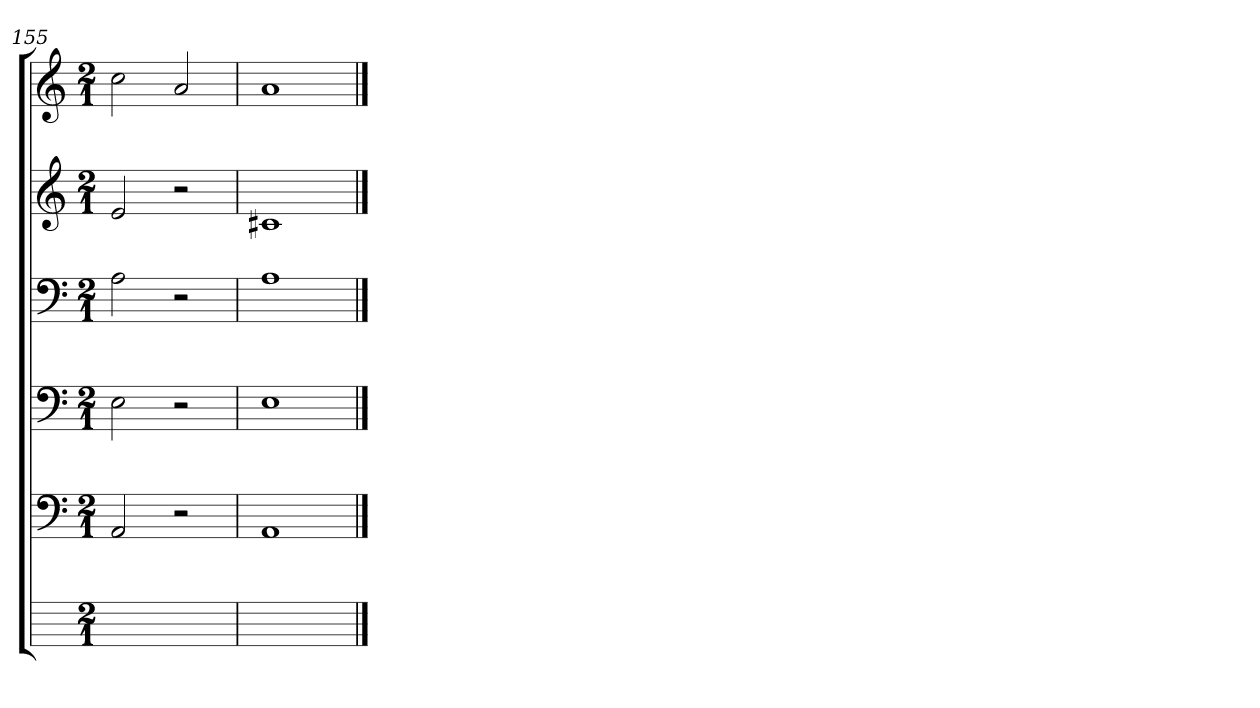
**kern	**kern	**kern	**kern	**kern	**kern
*part6	*part5	*part4	*part3	*part2	*part1
*staff6	*staff5	*staff4	*staff3	*staff2	*staff1
*	*clefF4	*clefF4	*clefF4	*clefG2	*clefG2
*	*k[]	*k[]	*k[]	*k[]	*k[]
*	*C:	*C:	*C:	*C:	*C:
*M2/1	*M2/1	*M2/1	*M2/1	*M2/1	*M2/1
=155	=155	=155	=155	=155	=155
1ryy	2AA	2E	2Ai	2ej	2ccj
.	2r	2r	2r	2r	2ai
=156	=156	=156	=156	=156	=156
1ryy	1AAi	1Ei	1Ai	1c#Xj	1ai
==	==	==	==	==	==
*-	*-	*-	*-	*-	*-
